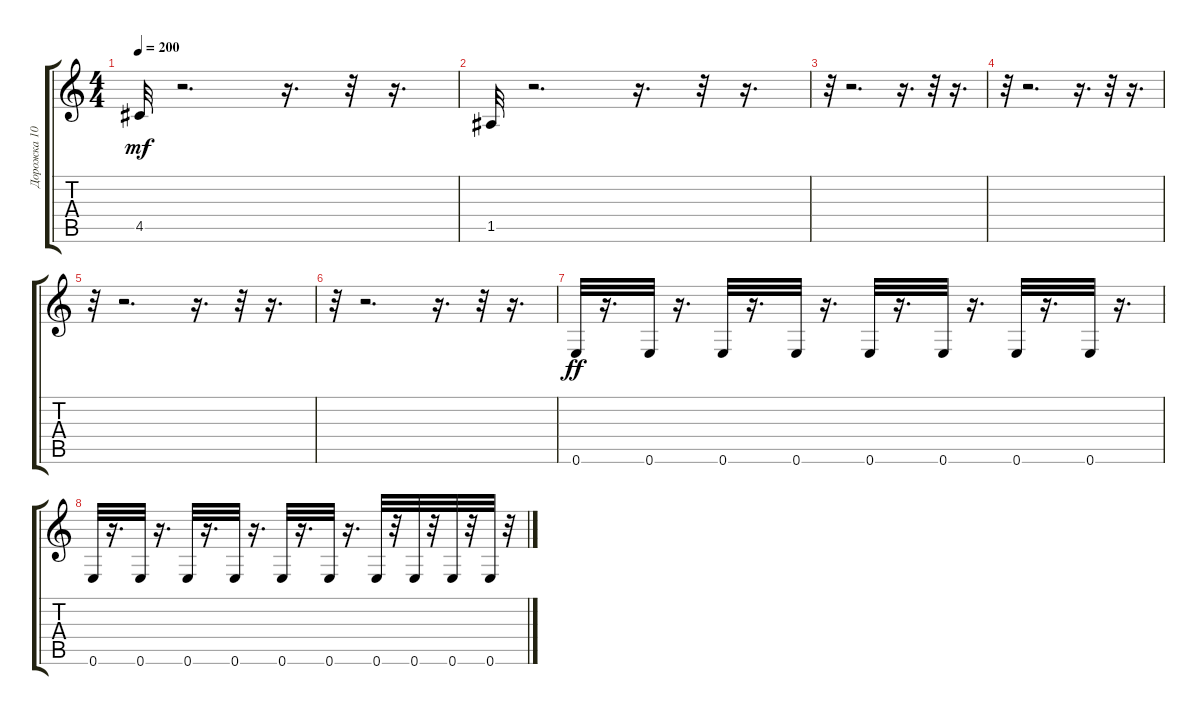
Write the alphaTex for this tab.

\track ("Дорожка 10" "Дорожка 10") {instrument acousticguitarnylon}
\staff {score tabs}
\tuning (E4 B3 G3 D3 A2 E2) {hide}
\ts (4 4)
\tempo 200
\clef g2
\ks c
4.5.32{dy mf} r.2{d} r.16{d} r.32 r.16{d} |
1.5.32 r.2{d} r.16{d} r.32 r.16{d} |
r.32 r.2{d} r.16{d} r.32 r.16{d} |
r.32 r.2{d} r.16{d} r.32 r.16{d} |
r.32 r.2{d} r.16{d} r.32 r.16{d} |
r.32 r.2{d} r.16{d} r.32 r.16{d} |
0.6.32{dy ff} r.16{d} 0.6.32 r.16{d} 0.6.32 r.16{d} 0.6.32 r.16{d} 0.6.32 r.16{d} 0.6.32 r.16{d} 0.6.32 r.16{d} 0.6.32 r.16{d} |
0.6.32 r.16{d} 0.6.32 r.16{d} 0.6.32 r.16{d} 0.6.32 r.16{d} 0.6.32 r.16{d} 0.6.32 r.16{d} 0.6.32 r.32 0.6.32 r.32 0.6.32 r.32 0.6.32 r.32
